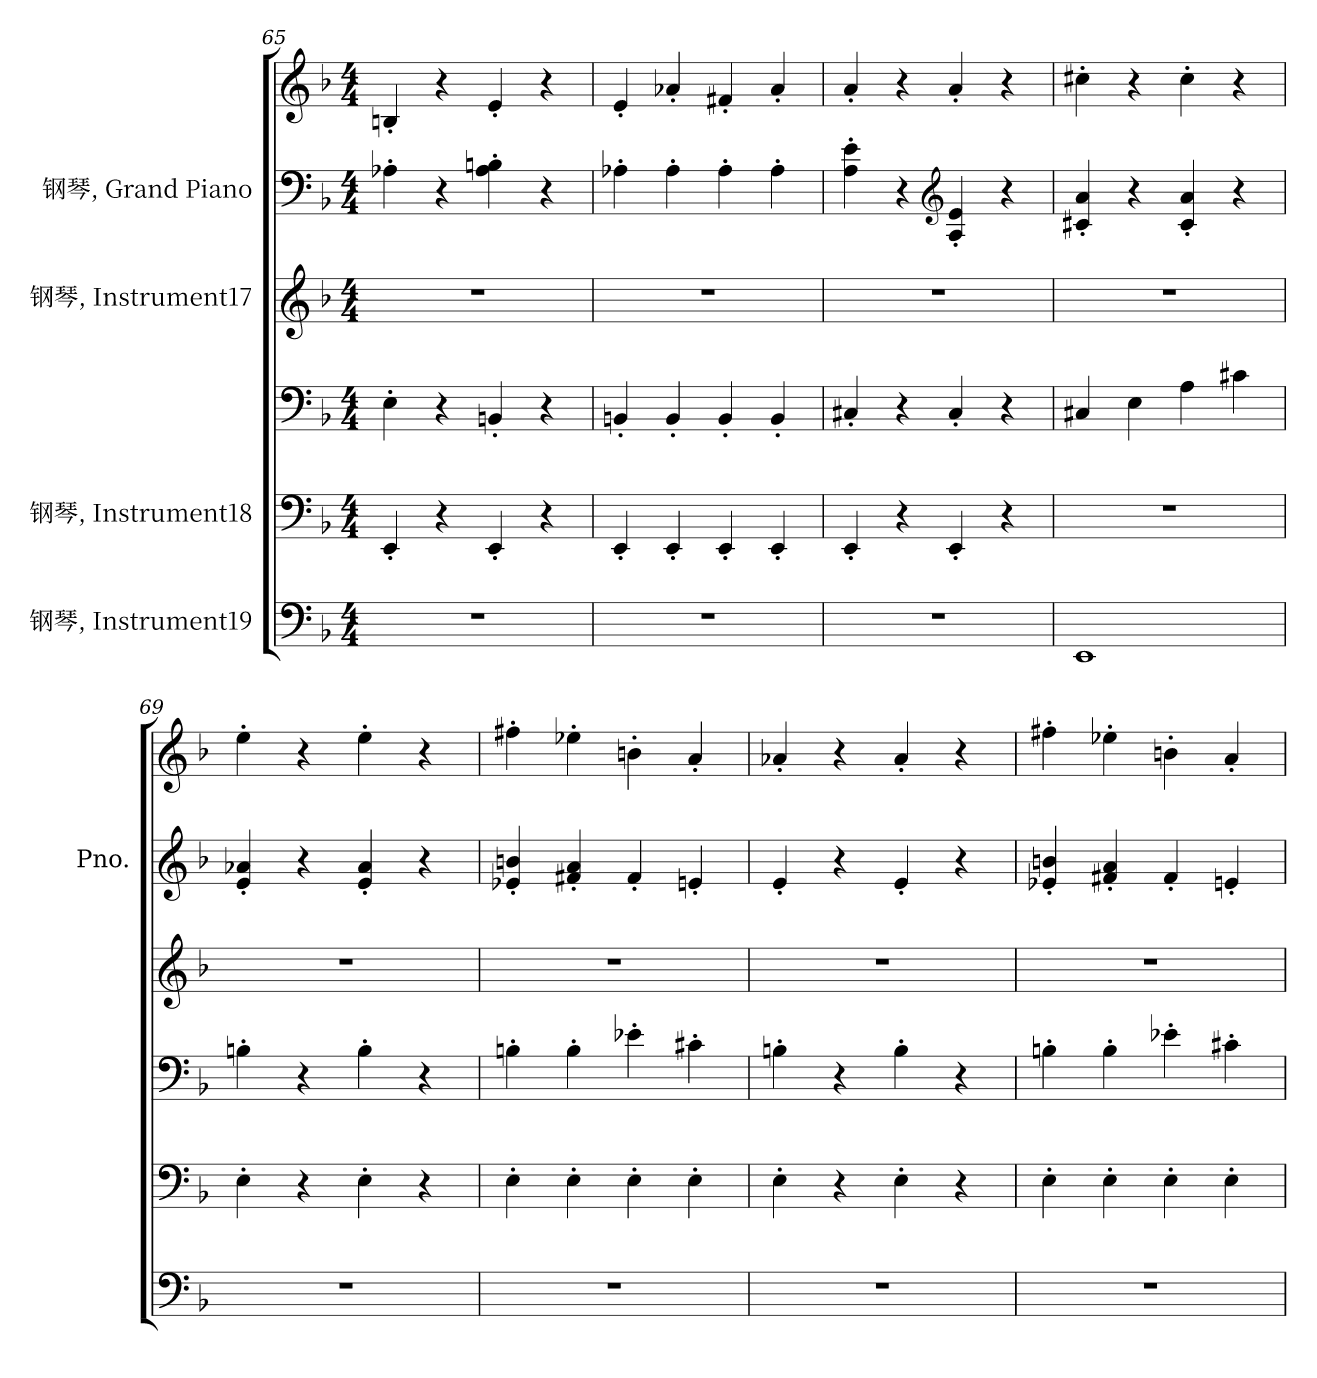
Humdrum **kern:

**kern	**kern	**kern	**kern	**kern	**kern
*part4	*part3	*part3	*part2	*part1	*part1
*staff6	*staff5	*staff4	*staff3	*staff2	*staff1
*I"钢琴, Instrument19	*I"钢琴, Instrument18	*	*I"钢琴, Instrument17	*I"钢琴, Grand Piano	*
*	*	*	*	*I'Pno.	*
*clefF4	*clefF4	*clefF4	*clefG2	*clefF4	*clefG2
*k[b-]	*k[b-]	*k[b-]	*k[b-]	*k[b-]	*k[b-]
*M4/4	*M4/4	*M4/4	*M4/4	*M4/4	*M4/4
=65	=65	=65	=65	=65	=65
1r	4EE'/	4E'\	1r	4A-X'\	4Bn'/
.	4r	4r	.	4r	4r
.	4EE'/	4BBn'/	.	4A-\' 4Bn\'	4e'/
.	4r	4r	.	4r	4r
=66	=66	=66	=66	=66	=66
1r	4EE'/	4BBn'/	1r	4A-X'\	4e'/
.	4EE'/	4BB'/	.	4A-'\	4a-X'/
.	4EE'/	4BB'/	.	4A-'\	4f#X'/
.	4EE'/	4BB'/	.	4A-'\	4a-'/
=67	=67	=67	=67	=67	=67
1r	4EE'/	4C#X'/	1r	4A\' 4e\'	4a'/
.	4r	4r	.	4r	4r
*	*	*	*	*clefG2	*
.	4EE'/	4C#'/	.	4A/' 4e/'	4a'/
.	4r	4r	.	4r	4r
=68	=68	=68	=68	=68	=68
1EE	1r	4C#X/	1r	4c#X/' 4a/'	4cc#X'\
.	.	4E\	.	4r	4r
.	.	4A\	.	4c#/' 4a/'	4cc#'\
.	.	4c#X\	.	4r	4r
=69	=69	=69	=69	=69	=69
1r	4E'\	4Bn'\	1r	4e/' 4a-X/'	4ee'\
.	4r	4r	.	4r	4r
.	4E'\	4B'\	.	4e/' 4a-/'	4ee'\
.	4r	4r	.	4r	4r
!!LO:LB:g=z
=70	=70	=70	=70	=70	=70
1r	4E'\	4Bn'\	1r	4e-X/' 4bn/'	4ff#X'\
.	4E'\	4B'\	.	4f#X/' 4a/'	4ee-X'\
.	4E'\	4e-X'\	.	4f#'/	4bn'\
.	4E'\	4c#X'\	.	4en'/	4a'/
=71	=71	=71	=71	=71	=71
1r	4E'\	4Bn'\	1r	4e'/	4a-X'/
.	4r	4r	.	4r	4r
.	4E'\	4B'\	.	4e'/	4a-'/
.	4r	4r	.	4r	4r
=72	=72	=72	=72	=72	=72
1r	4E'\	4Bn'\	1r	4e-X/' 4bn/'	4ff#X'\
.	4E'\	4B'\	.	4f#X/' 4a/'	4ee-X'\
.	4E'\	4e-X'\	.	4f#'/	4bn'\
.	4E'\	4c#X'\	.	4en'/	4a'/
=	=	=	=	=	=
*-	*-	*-	*-	*-	*-
